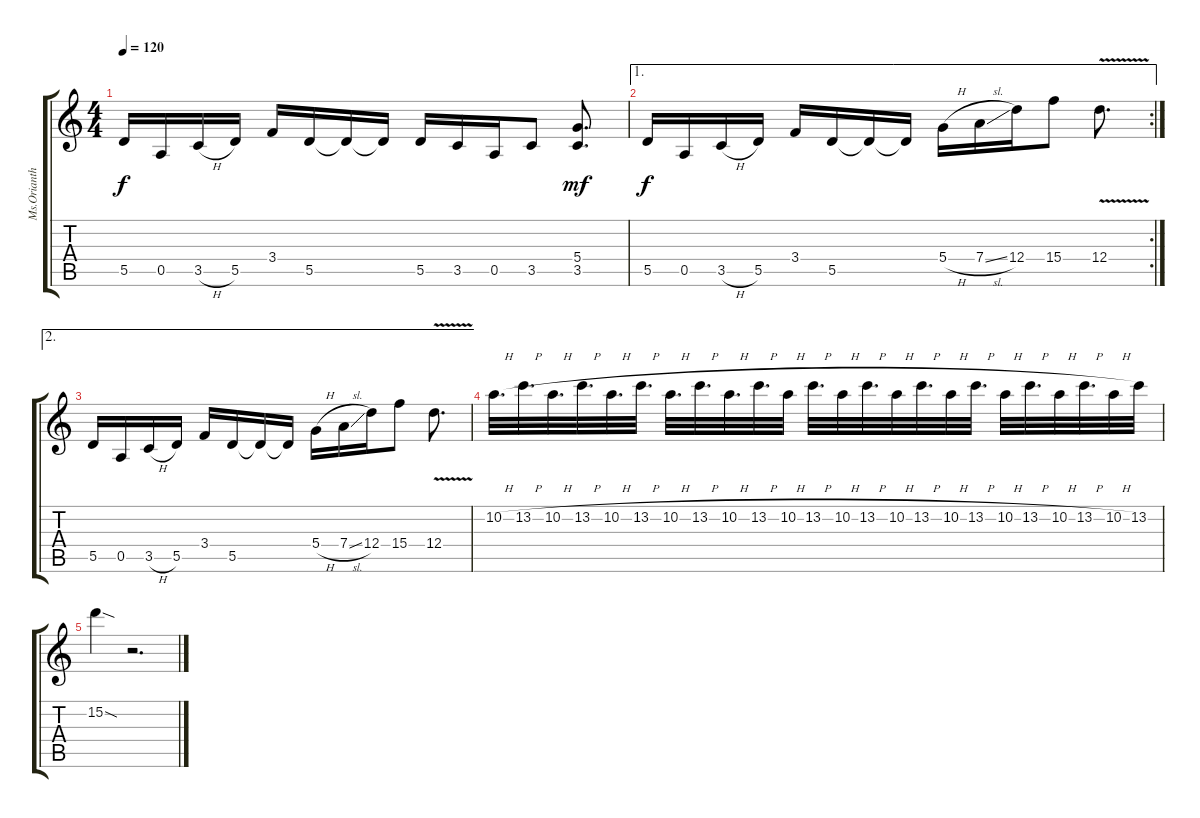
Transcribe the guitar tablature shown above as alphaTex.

\track ("Ms.Orianthi " "Ms.Orianth") {instrument overdrivenguitar}
\staff {score tabs}
\tuning (E4 B3 G3 D3 A2 D2) {hide}
\ts (4 4)
\tempo 120
\clef g2
\ks c
5.5.16{dy f} 0.5.16 3.5{h}.16 5.5.16 3.4.16 5.5.16 5.5{t}.16 5.5{t}.16 5.5.16 3.5.16 0.5.16 3.5.8 (5.4 3.5).8{d dy mf} |
\ae 1
\rc 2
5.5.16{dy f} 0.5.16 3.5{h}.16 5.5.16 3.4.16 5.5.16 5.5{t}.16 5.5{t}.16 5.4{h}.16 7.4{sl}.16 12.4.16 15.4.8 12.4{v}.8{d} |
\ae 2
5.5.16 0.5.16 3.5{h}.16 5.5.16 3.4.16 5.5.16 5.5{t}.16 5.5{t}.16 5.4{h}.16 7.4{sl}.16 12.4.16 15.4.8 12.4{v}.8{d} |
10.2{h}.32{d} 13.2{h}.32{d} 10.2{h}.32{d} 13.2{h}.32{d} 10.2{h}.32{d} 13.2{h}.32{d} 10.2{h}.32{d} 13.2{h}.32{d} 10.2{h}.32{d} 13.2{h}.32{d} 10.2{h}.32 13.2{h}.32{d} 10.2{h}.32 13.2{h}.32{d} 10.2{h}.32 13.2{h}.32{d} 10.2{h}.32 13.2{h}.32{d} 10.2{h}.32 13.2{h}.32{d} 10.2{h}.32 13.2{h}.32{d} 10.2{h}.32 13.2.32 |
15.2{sod}.4 r.2{d}
